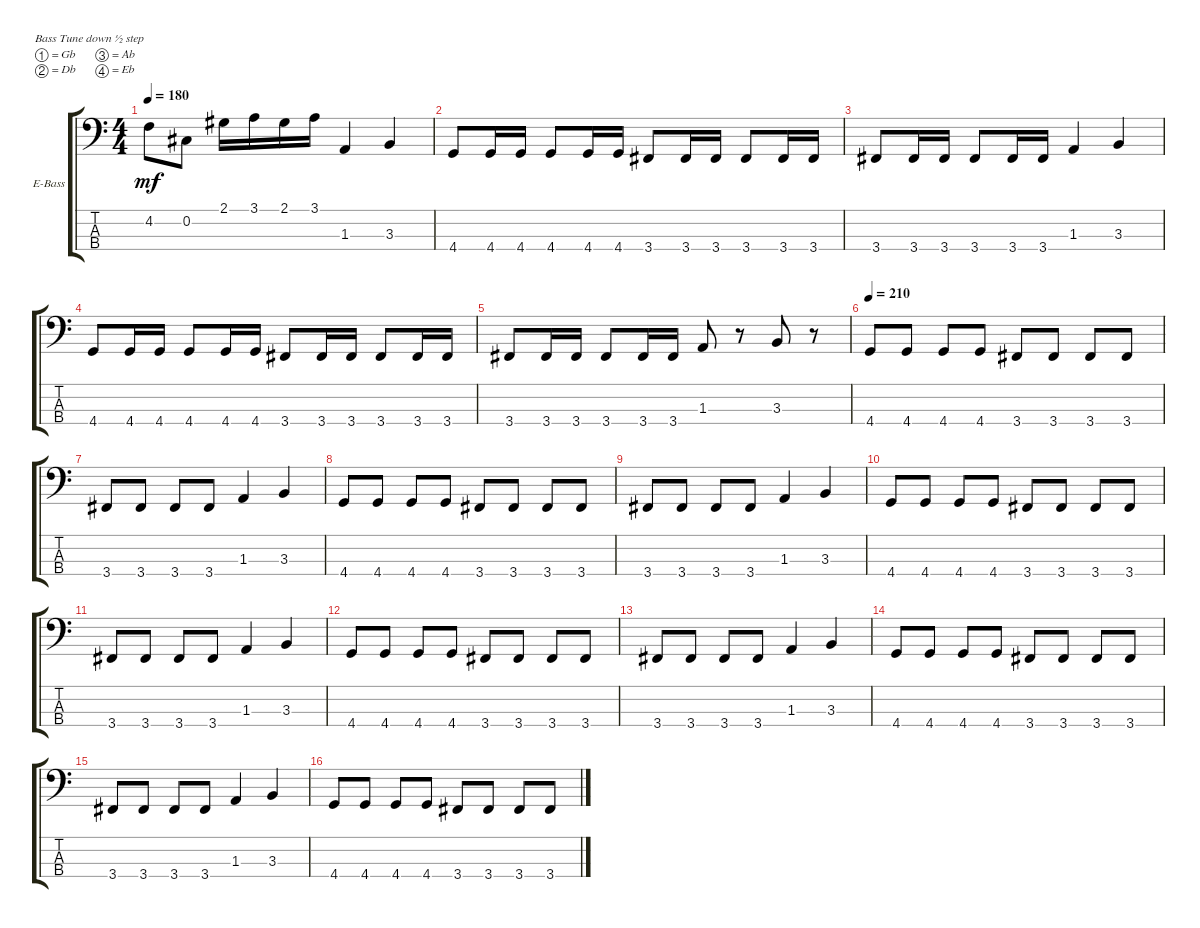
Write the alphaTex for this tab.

\bracketExtendMode groupsimilarinstruments
\firstSystemTrackNameOrientation horizontal
\otherSystemsTrackNameOrientation horizontal
\track ("Tom Araya" "E-Bass") {instrument electricbassfinger}
\staff {score tabs}
\tuning (Gb2 Db2 Ab1 Eb1)
\ts (4 4)
\tempo 180
\clef f4
\ks c
4.2.8{dy mf} 0.2.8 2.1.16 3.1.16 2.1.16 3.1.16 1.3.4 3.3.4 |
4.4.8 4.4.16 4.4.16 4.4.8 4.4.16 4.4.16 3.4.8 3.4.16 3.4.16 3.4.8 3.4.16 3.4.16 |
3.4.8 3.4.16 3.4.16 3.4.8 3.4.16 3.4.16 1.3.4 3.3.4 |
4.4.8 4.4.16 4.4.16 4.4.8 4.4.16 4.4.16 3.4.8 3.4.16 3.4.16 3.4.8 3.4.16 3.4.16 |
3.4.8 3.4.16 3.4.16 3.4.8 3.4.16 3.4.16 1.3.8 r.8 3.3.8 r.8 |
\tempo 210
4.4.8 4.4.8 4.4.8 4.4.8 3.4.8 3.4.8 3.4.8 3.4.8 |
3.4.8 3.4.8 3.4.8 3.4.8 1.3.4 3.3.4 |
4.4.8 4.4.8 4.4.8 4.4.8 3.4.8 3.4.8 3.4.8 3.4.8 |
3.4.8 3.4.8 3.4.8 3.4.8 1.3.4 3.3.4 |
4.4.8 4.4.8 4.4.8 4.4.8 3.4.8 3.4.8 3.4.8 3.4.8 |
3.4.8 3.4.8 3.4.8 3.4.8 1.3.4 3.3.4 |
4.4.8 4.4.8 4.4.8 4.4.8 3.4.8 3.4.8 3.4.8 3.4.8 |
3.4.8 3.4.8 3.4.8 3.4.8 1.3.4 3.3.4 |
4.4.8 4.4.8 4.4.8 4.4.8 3.4.8 3.4.8 3.4.8 3.4.8 |
3.4.8 3.4.8 3.4.8 3.4.8 1.3.4 3.3.4 |
4.4.8 4.4.8 4.4.8 4.4.8 3.4.8 3.4.8 3.4.8 3.4.8
